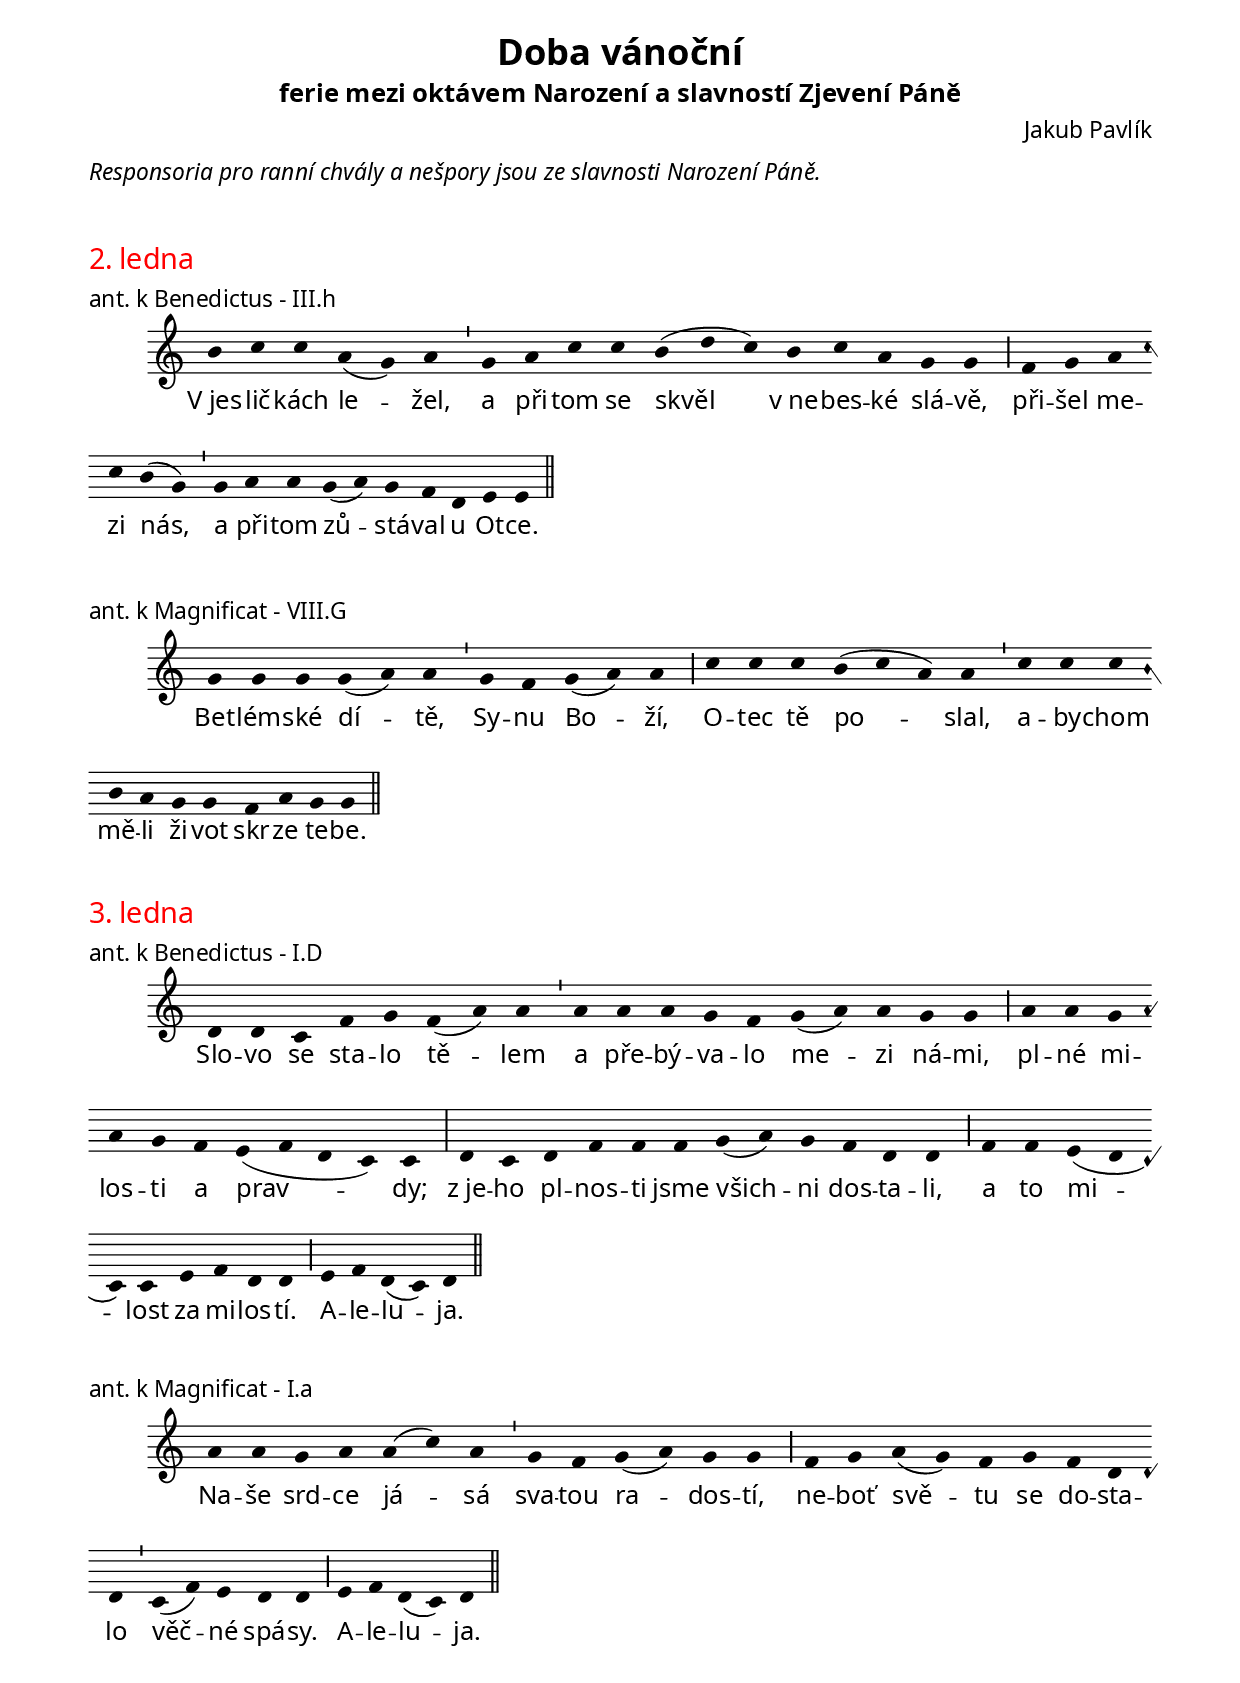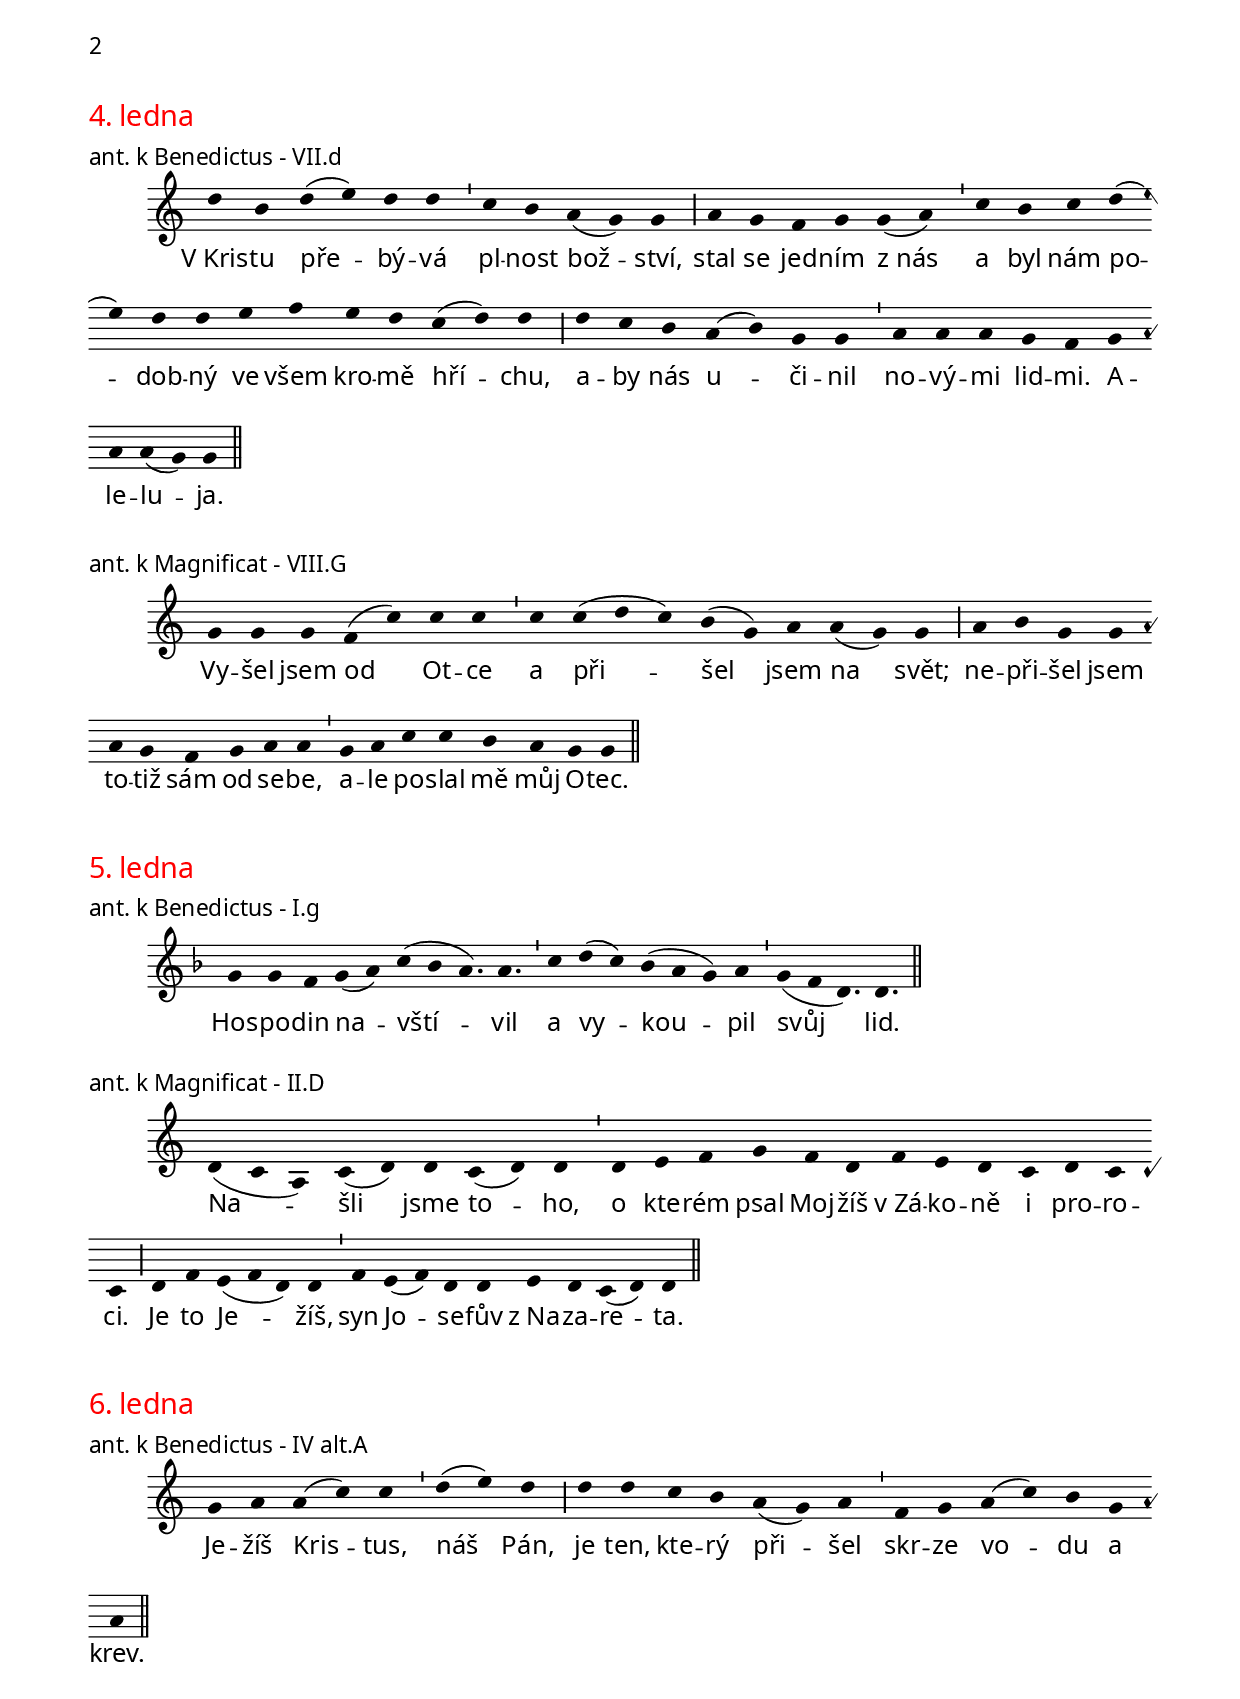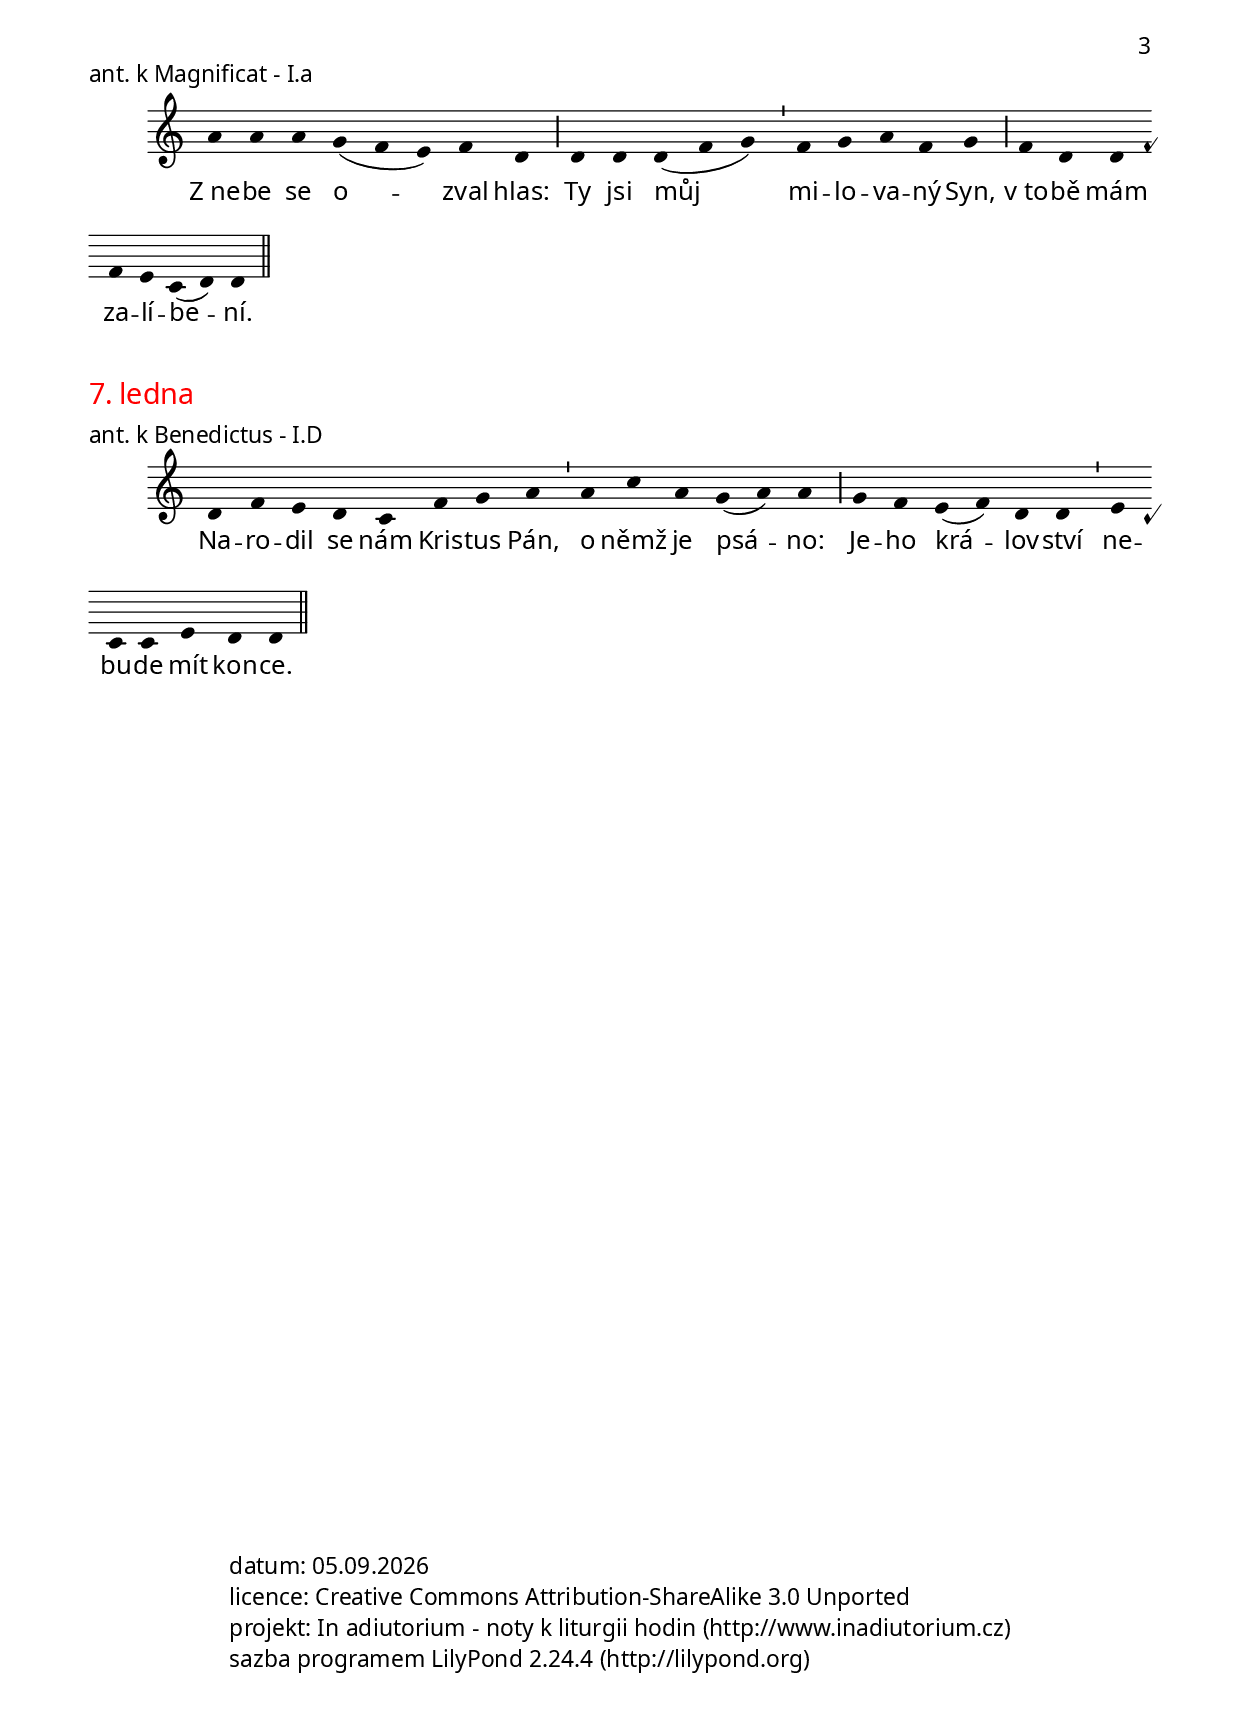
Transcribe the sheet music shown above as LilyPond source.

\version "2.17.24"

\header {
  title = "Doba vánoční"
  subtitle = "ferie mezi oktávem Narození a slavností Zjevení Páně"
  composer = "Jakub Pavlík"
}

\include "spolecne.ly"

\markup\italic{
  Responsoria pro ranní chvály a nešpory jsou ze slavnosti Narození Páně.
}

\markup\nadpisDen{2. ledna}

\score {
  \relative c'' {
    \choralniRezim
    b4 c c a( g) a \barMin
    g a c c b( d c) b c a g g \barMaior
    f g a c b( g) \barMin
    g a a g( a) g f d e e \barFinalis
  }
  \addlyrics {
    V_jes -- lič -- kách le -- žel,
    a při -- tom se skvěl v_ne -- bes -- ké slá -- vě,
    při -- šel me -- zi nás,
    a při -- tom zů -- stá -- val u Ot -- ce.
  }
  \header {
    quid = "ant. k Benedictus"
    modus = "III"
    differentia = "h"
    fons = "zcela volná inspirace (nejprve mimovolná) antifonou vanoce_narozenipane.ly#bohorodicka-1ne-a2"
    psalmus = ""
    id = "2aben"
    piece = \markup {\sestavTitulekBezZalmu}
  }
}

\score {
  \relative c'' {
    \choralniRezim
    g4 g g g( a) a \barMin
    g f g( a) a \barMaior
    c c c b( c a) a \barMin
    c c c b a g g f a g g \barFinalis
  }
  \addlyrics {
    Bet -- lém -- ské dí -- tě,
    Sy -- nu Bo -- ží,
    O -- tec tě po -- slal,
    a -- by -- chom mě -- li ži -- vot skr -- ze te -- be.
  }
  \header {
    quid = "ant. k Magnificat"
    modus = "VIII"
    differentia = "G"
    psalmus = ""
    placet = "mdlá"
    id = "2amag"
    piece = \markup {\sestavTitulekBezZalmu}
  }
}

\markup\nadpisDen{3. ledna}

\score {
  \relative c' {
    \choralniRezim
    d4 d c f g f( a) a \barMin
    a a a g f g( a) a g g \barMaior
    a a g a g f e( f d c) c \barMax
    d c d f f f g( a) g f d d \barMaior
    f f e( d c) c e f d d \barMaior
    e f d( c) d \barFinalis
  }
  \addlyrics {
    Slo -- vo se sta -- lo tě -- lem
    a pře -- bý -- va -- lo me -- zi ná -- mi,
    pl -- né mi -- los -- ti a prav -- dy;
    z_je -- ho pl -- nos -- ti jsme všich -- ni dos -- ta -- li,
    a to mi -- lost za mi -- los -- tí.
    A -- le -- lu -- ja.
  }
  \header {
    quid = "ant. k Benedictus"
    modus = "I"
    differentia = "D"
    psalmus = ""
    id = "3aben"
    piece = \markup {\sestavTitulekBezZalmu}
  }
}

\score {
  \relative c'' {
    \choralniRezim
    a4 a g a a( c) a \barMin g4 f g( a) g g \barMaior
    f g a( g) f g f d d \barMin c( f) e d d \barMaior
    e f d( c) d \barFinalis
  }
  \addlyrics {
    Na -- še srd -- ce já -- sá sva -- tou ra -- dos -- tí,
    ne -- boť svě -- tu se do -- sta -- lo věč -- né spá -- sy.
    A -- le -- lu -- ja.
  }
  \header {
    quid = "ant. k Magnificat"
    modus = "I"
    differentia = "a"
    psalmus = ""
    id = "3amag"
    piece = \markup {\sestavTitulekBezZalmu}
  }
}

\markup\nadpisDen{4. ledna}

\score {
  \relative c'' {
    \choralniRezim
    d4 b d( e) d d \barMin
    c b a( g) g \barMaior
    a g f g g( a) \barMin
    c b c d( e) d d e f e d c( d) d \barMaior
    d c b a( b) g g \barMin a a a g f
    g a a( g) g \barFinalis
  }
  \addlyrics {
    V_Kris -- tu pře -- bý -- vá
    pl -- nost bož -- ství,
    stal se jed -- ním z_nás
    a byl nám po -- dob -- ný ve všem kro -- mě hří -- chu,
    a -- by nás u -- či -- nil no -- vý -- mi lid -- mi.
    A -- le -- lu -- ja.
  }
  \header {
    quid = "ant. k Benedictus"
    modus = "VII"
    differentia = "d"
    psalmus = ""
    id = "4aben"
    piece = \markup {\sestavTitulekBezZalmu}
  }
}

\score {
  \relative c'' {
    \choralniRezim
    g4 g g f( c') c c \barMin
    c c( d c) b( g) a a( g) g \barMaior
    a b g g a g f g a a \barMin
    g a c c b a g g \barFinalis
  }
  \addlyrics {
    Vy -- šel jsem od Ot -- ce
    a při -- šel jsem na svět;
    ne -- při -- šel jsem to -- tiž sám od se -- be,
    a -- le po -- slal mě můj O -- tec.
  }
  \header {
    quid = "ant. k Magnificat"
    modus = "VIII"
    differentia = "G"
    psalmus = ""
    fial = "velikonoce_nanebevstoupeni.ly#1ne-a1?zacatek=19"
    id = "4amag"
    piece = \markup {\sestavTitulekBezZalmu}
  }
}

\markup\nadpisDen{5. ledna}

\score {
  \relative c'' {
    \choralniRezim
    \key f\major
    g4 g f g( a)  c( bes a4.) a \barMin
    c4 d( c) bes( a g) a \barMin g( f d4.) d \barFinalis
  }
  \addlyrics {
    Hos -- po -- din na -- vští -- vil a vy -- kou -- pil svůj lid.
  }
  \header {
    quid = "ant. k Benedictus"
    modus = "I"
    differentia = "g"
    psalmus = ""
    id = "5aben"
    fons = "zaltar, patek lichych tydnu, k Benedictus"
    fial = "antifony/ferie_kantevgant.ly#t1-pa-ben"
    piece = \markup {\sestavTitulekBezZalmu}
  }
}

\score {
  \relative c' {
    \choralniRezim
    d4( c a) c( d) d c( d) d \barMin
    d e f g f d f e d c d c c \barMaior
    d f e( f d) d \barMin
    f e( f) d d e d c( d) d \barFinalis
  }
  \addlyrics {
    Na -- šli jsme to -- ho,
    o kte -- rém psal Moj -- žíš v_Zá -- ko -- ně i pro -- ro -- ci.
    Je to Je -- žíš,
    syn Jo -- se -- fův z_Na -- za -- re -- ta.
  }
  \header {
    quid = "ant. k Magnificat"
    modus = "II"
    differentia = "D"
    psalmus = ""
    fial = "sanktoral/0503filipjakub.ly#rch-aben?-aleluja&cast=1&konec=18"
    id = "5amag"
    piece = \markup {\sestavTitulekBezZalmu}
  }
}

\markup\nadpisDen{6. ledna}

\score {
  \relative c'' {
    \choralniRezim
    g4 a a( c) c \barMin
    d( e) d \barMaior
    d d c b a( g) a \barMin
    f g a( c) b g a \barFinalis
  }
  \addlyrics {
    Je -- žíš Kris -- tus,
    náš Pán,
    je ten, kte -- rý při -- šel
    skr -- ze vo -- du a krev.
  }
  \header {
    quid = "ant. k Benedictus"
    modus = "IV alt"
    differentia = "A"
    psalmus = ""
    id = "6aben"
    piece = \markup {\sestavTitulekBezZalmu}
  }
}

\score {
  \relative c'' {
    \choralniRezim
    a4 a a g( f e) f d \barMaior
    d d d( f g) \barMin f g a f g \barMaior
    f d d f e c( d) d \barFinalis
  }
  \addlyrics {
    Z_ne -- be se o -- zval hlas:
    Ty jsi můj mi -- lo -- va -- ný Syn,
    v_to -- bě mám za -- lí -- be -- ní.
  }
  \header {
    quid = "ant. k Magnificat"
    modus = "I"
    differentia = "a"
    psalmus = ""
    fial = "antifony/pust_nedeleC.ly#iimag2?cast=2-3&konec=6"
    id = "6amag"
    piece = \markup {\sestavTitulekBezZalmu}
  }
}

\markup\nadpisDen{7. ledna}

\score {
  \relative c' {
    \choralniRezim
    d4 f e d c f g a \barMin
    a c a g( a) a \barMaior
    g f e( f) d d \barMin
    e c c e d d \barFinalis
  }
  \addlyrics {
    Na -- ro -- dil se nám Kris -- tus Pán, o němž je psá -- no:
    Je -- ho krá -- lov -- ství ne -- bu -- de mít kon -- ce.
  }
  \header {
    quid = "ant. k Benedictus"
    modus = "I"
    differentia = "D"
    psalmus = ""
    id = "7aben"
    piece = \markup {\sestavTitulekBezZalmu}
  }
}